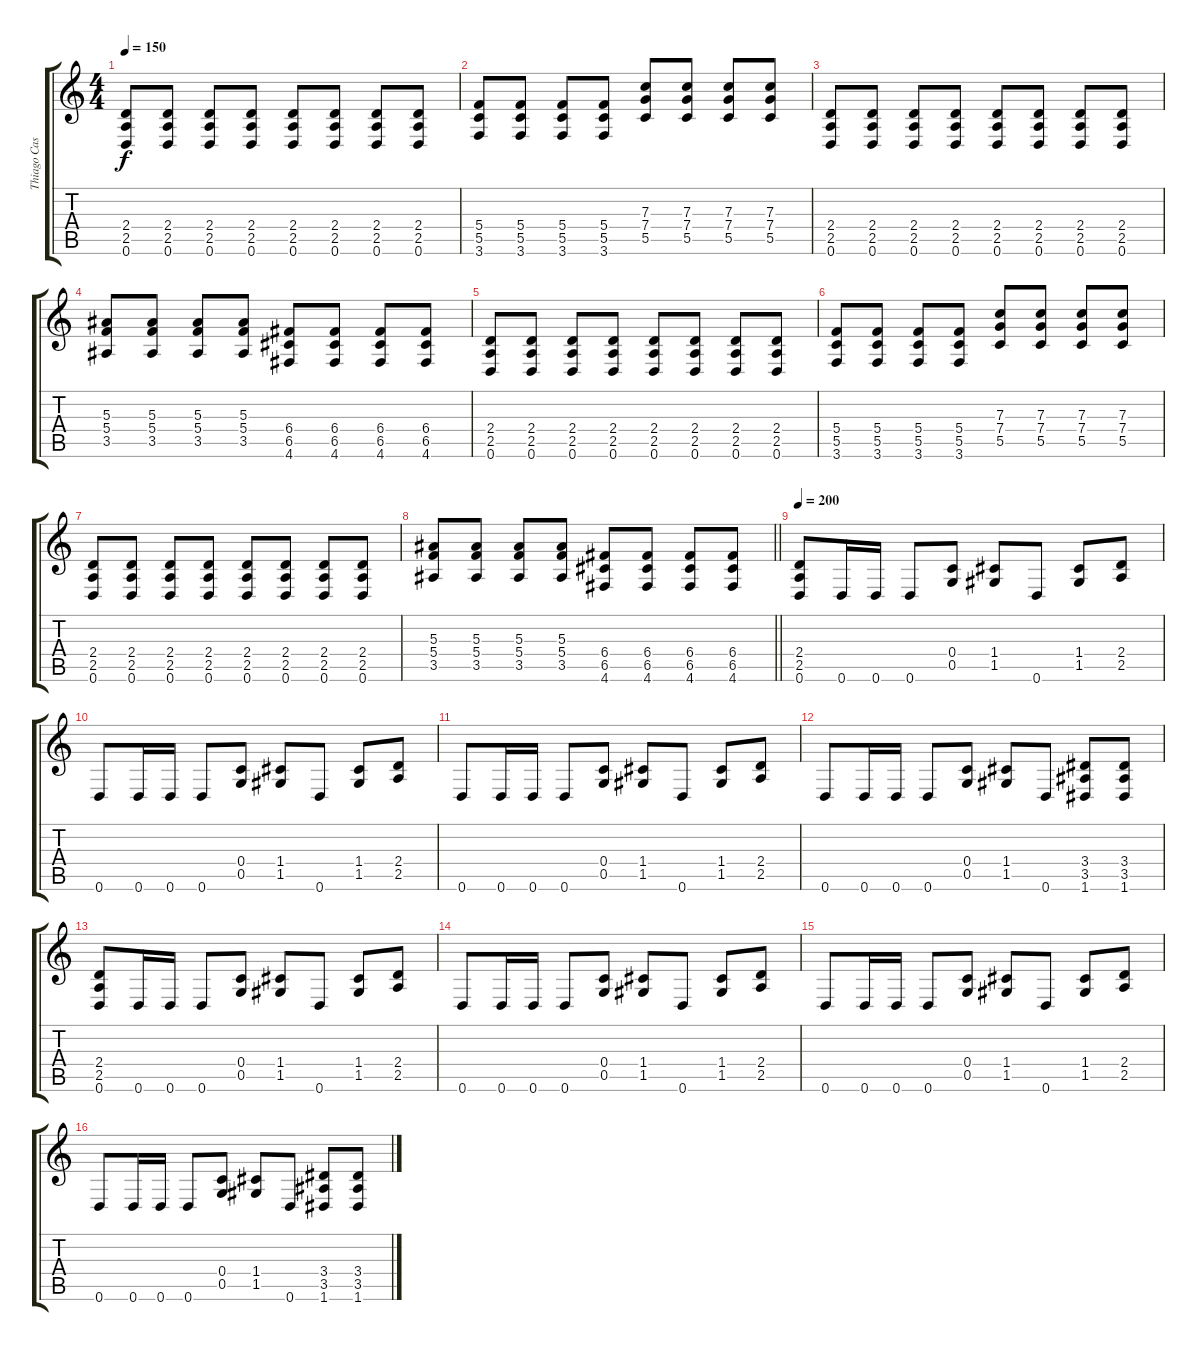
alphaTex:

\track ("Thiago Castro" "Thiago Cas") {instrument distortionguitar}
\staff {score tabs}
\tuning (D4 A3 F3 C3 G2 D2) {hide}
\ts (4 4)
\tempo 150
\clef g2
\ks c
(2.4 2.5 0.6).8{dy f instrument distortionguitar} (2.4 2.5 0.6).8 (2.4 2.5 0.6).8 (2.4 2.5 0.6).8 (2.4 2.5 0.6).8 (2.4 2.5 0.6).8 (2.4 2.5 0.6).8 (2.4 2.5 0.6).8 |
(5.4 5.5 3.6).8 (5.4 5.5 3.6).8 (5.4 5.5 3.6).8 (5.4 5.5 3.6).8 (7.3 7.4 5.5).8 (7.3 7.4 5.5).8 (7.3 7.4 5.5).8 (7.3 7.4 5.5).8 |
(2.4 2.5 0.6).8 (2.4 2.5 0.6).8 (2.4 2.5 0.6).8 (2.4 2.5 0.6).8 (2.4 2.5 0.6).8 (2.4 2.5 0.6).8 (2.4 2.5 0.6).8 (2.4 2.5 0.6).8 |
(5.3 5.4 3.5).8 (5.3 5.4 3.5).8 (5.3 5.4 3.5).8 (5.3 5.4 3.5).8 (6.4 6.5 4.6).8 (6.4 6.5 4.6).8 (6.4 6.5 4.6).8 (6.4 6.5 4.6).8 |
(2.4 2.5 0.6).8{instrument distortionguitar} (2.4 2.5 0.6).8 (2.4 2.5 0.6).8 (2.4 2.5 0.6).8 (2.4 2.5 0.6).8 (2.4 2.5 0.6).8 (2.4 2.5 0.6).8 (2.4 2.5 0.6).8 |
(5.4 5.5 3.6).8 (5.4 5.5 3.6).8 (5.4 5.5 3.6).8 (5.4 5.5 3.6).8 (7.3 7.4 5.5).8 (7.3 7.4 5.5).8 (7.3 7.4 5.5).8 (7.3 7.4 5.5).8 |
(2.4 2.5 0.6).8 (2.4 2.5 0.6).8 (2.4 2.5 0.6).8 (2.4 2.5 0.6).8 (2.4 2.5 0.6).8 (2.4 2.5 0.6).8 (2.4 2.5 0.6).8 (2.4 2.5 0.6).8 |
\barLineRight lightlight
(5.3 5.4 3.5).8 (5.3 5.4 3.5).8 (5.3 5.4 3.5).8 (5.3 5.4 3.5).8 (6.4 6.5 4.6).8 (6.4 6.5 4.6).8 (6.4 6.5 4.6).8 (6.4 6.5 4.6).8 |
\tempo 200
(2.4 2.5 0.6).8 0.6.16 0.6.16 0.6.8 (0.4 0.5).8 (1.4 1.5).8 0.6.8 (1.4 1.5).8 (2.4 2.5).8 |
0.6.8 0.6.16 0.6.16 0.6.8 (0.4 0.5).8 (1.4 1.5).8 0.6.8 (1.4 1.5).8 (2.4 2.5).8 |
0.6.8 0.6.16 0.6.16 0.6.8 (0.4 0.5).8 (1.4 1.5).8 0.6.8 (1.4 1.5).8 (2.4 2.5).8 |
0.6.8 0.6.16 0.6.16 0.6.8 (0.4 0.5).8 (1.4 1.5).8 0.6.8 (3.4 3.5 1.6).8 (3.4 3.5 1.6).8 |
(2.4 2.5 0.6).8 0.6.16 0.6.16 0.6.8 (0.4 0.5).8 (1.4 1.5).8 0.6.8 (1.4 1.5).8 (2.4 2.5).8 |
0.6.8 0.6.16 0.6.16 0.6.8 (0.4 0.5).8 (1.4 1.5).8 0.6.8 (1.4 1.5).8 (2.4 2.5).8 |
0.6.8 0.6.16 0.6.16 0.6.8 (0.4 0.5).8 (1.4 1.5).8 0.6.8 (1.4 1.5).8 (2.4 2.5).8 |
0.6.8 0.6.16 0.6.16 0.6.8 (0.4 0.5).8 (1.4 1.5).8 0.6.8 (3.4 3.5 1.6).8 (3.4 3.5 1.6).8
